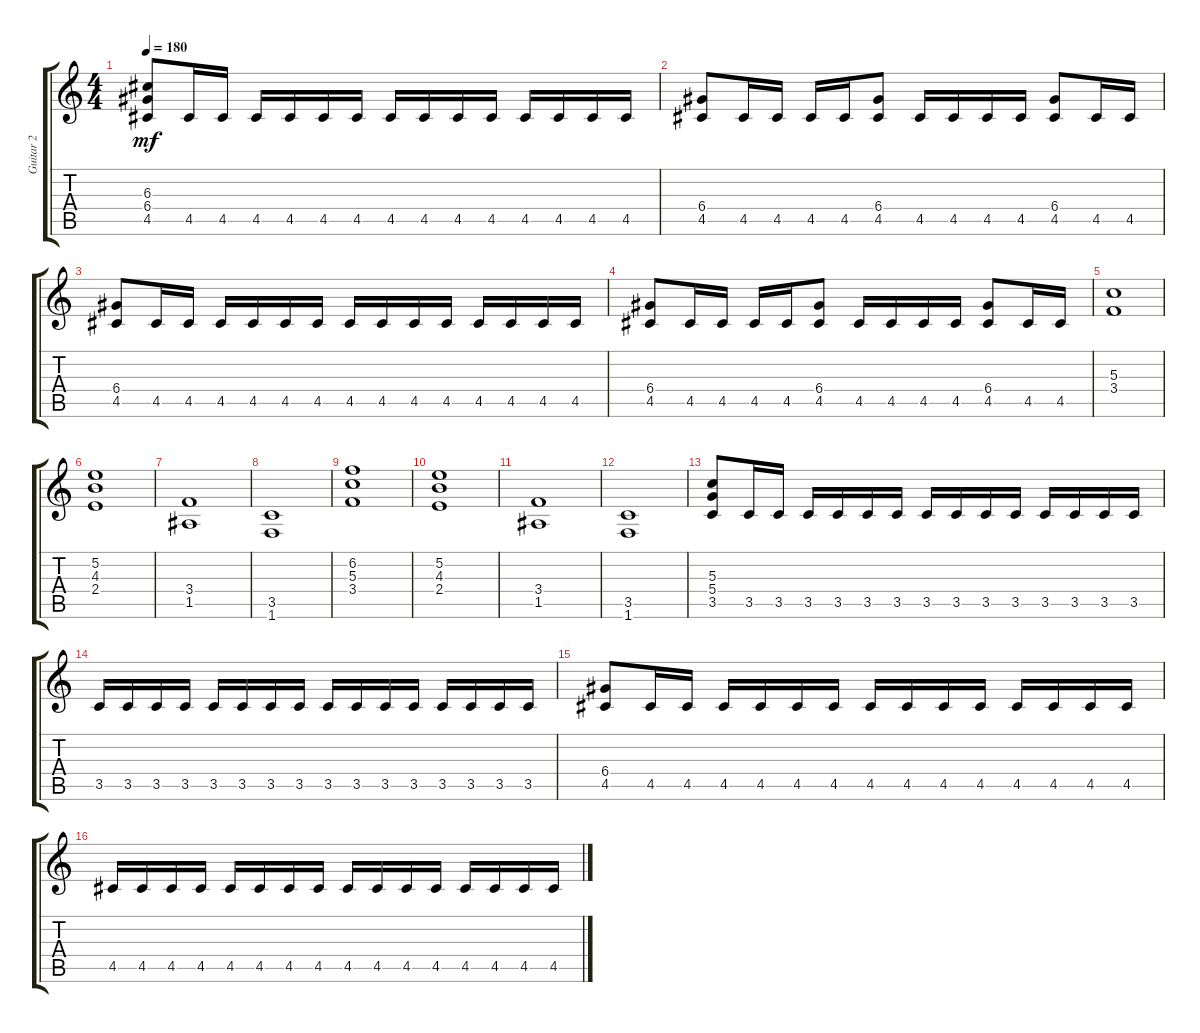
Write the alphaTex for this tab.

\track ("Guitar 2" "Guitar 2") {instrument distortionguitar}
\staff {score tabs}
\tuning (E4 B3 G3 D3 A2 E2) {hide}
\ts (4 4)
\tempo 180
\clef g2
\ks c
(6.3 6.4 4.5).8{dy mf} 4.5.16 4.5.16 4.5.16 4.5.16 4.5.16 4.5.16 4.5.16 4.5.16 4.5.16 4.5.16 4.5.16 4.5.16 4.5.16 4.5.16 |
(6.4 4.5).8 4.5.16 4.5.16 4.5.16 4.5.16 (6.4 4.5).8 4.5.16 4.5.16 4.5.16 4.5.16 (6.4 4.5).8 4.5.16 4.5.16 |
(6.4 4.5).8 4.5.16 4.5.16 4.5.16 4.5.16 4.5.16 4.5.16 4.5.16 4.5.16 4.5.16 4.5.16 4.5.16 4.5.16 4.5.16 4.5.16 |
(6.4 4.5).8 4.5.16 4.5.16 4.5.16 4.5.16 (6.4 4.5).8 4.5.16 4.5.16 4.5.16 4.5.16 (6.4 4.5).8 4.5.16 4.5.16 |
(5.3 3.4).1 |
(5.2 4.3 2.4).1 |
(3.4 1.5).1 |
(3.5 1.6).1 |
(6.2 5.3 3.4).1 |
(5.2 4.3 2.4).1 |
(3.4 1.5).1 |
(3.5 1.6).1 |
(5.3 5.4 3.5).8 3.5.16 3.5.16 3.5.16 3.5.16 3.5.16 3.5.16 3.5.16 3.5.16 3.5.16 3.5.16 3.5.16 3.5.16 3.5.16 3.5.16 |
3.5.16 3.5.16 3.5.16 3.5.16 3.5.16 3.5.16 3.5.16 3.5.16 3.5.16 3.5.16 3.5.16 3.5.16 3.5.16 3.5.16 3.5.16 3.5.16 |
(6.4 4.5).8 4.5.16 4.5.16 4.5.16 4.5.16 4.5.16 4.5.16 4.5.16 4.5.16 4.5.16 4.5.16 4.5.16 4.5.16 4.5.16 4.5.16 |
4.5.16 4.5.16 4.5.16 4.5.16 4.5.16 4.5.16 4.5.16 4.5.16 4.5.16 4.5.16 4.5.16 4.5.16 4.5.16 4.5.16 4.5.16 4.5.16
